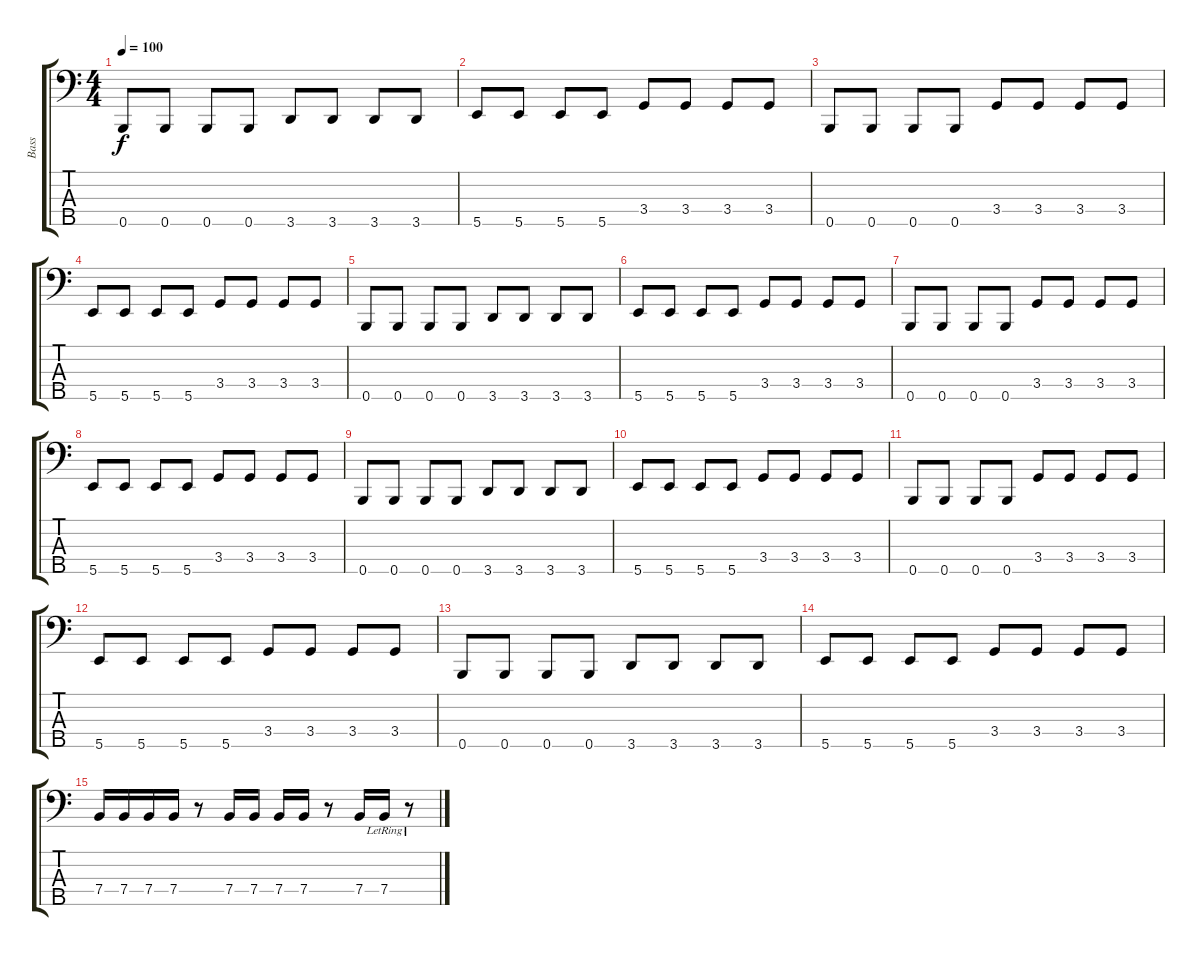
\track ("Bass" "Bass") {instrument electricbasspick}
\staff {score tabs}
\tuning (G2 D2 A1 E1 B0) {hide}
\ts (4 4)
\tempo 100
\clef f4
\ks c
0.5.8{dy f} 0.5.8 0.5.8 0.5.8 3.5.8 3.5.8 3.5.8 3.5.8 |
5.5.8 5.5.8 5.5.8 5.5.8 3.4.8 3.4.8 3.4.8 3.4.8 |
0.5.8 0.5.8 0.5.8 0.5.8 3.4.8 3.4.8 3.4.8 3.4.8 |
5.5.8 5.5.8 5.5.8 5.5.8 3.4.8 3.4.8 3.4.8 3.4.8 |
0.5.8 0.5.8 0.5.8 0.5.8 3.5.8 3.5.8 3.5.8 3.5.8 |
5.5.8 5.5.8 5.5.8 5.5.8 3.4.8 3.4.8 3.4.8 3.4.8 |
0.5.8 0.5.8 0.5.8 0.5.8 3.4.8 3.4.8 3.4.8 3.4.8 |
5.5.8 5.5.8 5.5.8 5.5.8 3.4.8 3.4.8 3.4.8 3.4.8 |
0.5.8 0.5.8 0.5.8 0.5.8 3.5.8 3.5.8 3.5.8 3.5.8 |
5.5.8 5.5.8 5.5.8 5.5.8 3.4.8 3.4.8 3.4.8 3.4.8 |
0.5.8 0.5.8 0.5.8 0.5.8 3.4.8 3.4.8 3.4.8 3.4.8 |
5.5.8 5.5.8 5.5.8 5.5.8 3.4.8 3.4.8 3.4.8 3.4.8 |
0.5.8 0.5.8 0.5.8 0.5.8 3.5.8 3.5.8 3.5.8 3.5.8 |
5.5.8 5.5.8 5.5.8 5.5.8 3.4.8 3.4.8 3.4.8 3.4.8 |
7.4.16 7.4.16 7.4.16 7.4.16 r.8 7.4.16 7.4.16 7.4.16 7.4.16 r.8 7.4.16 7.4{lr}.16 r.8
